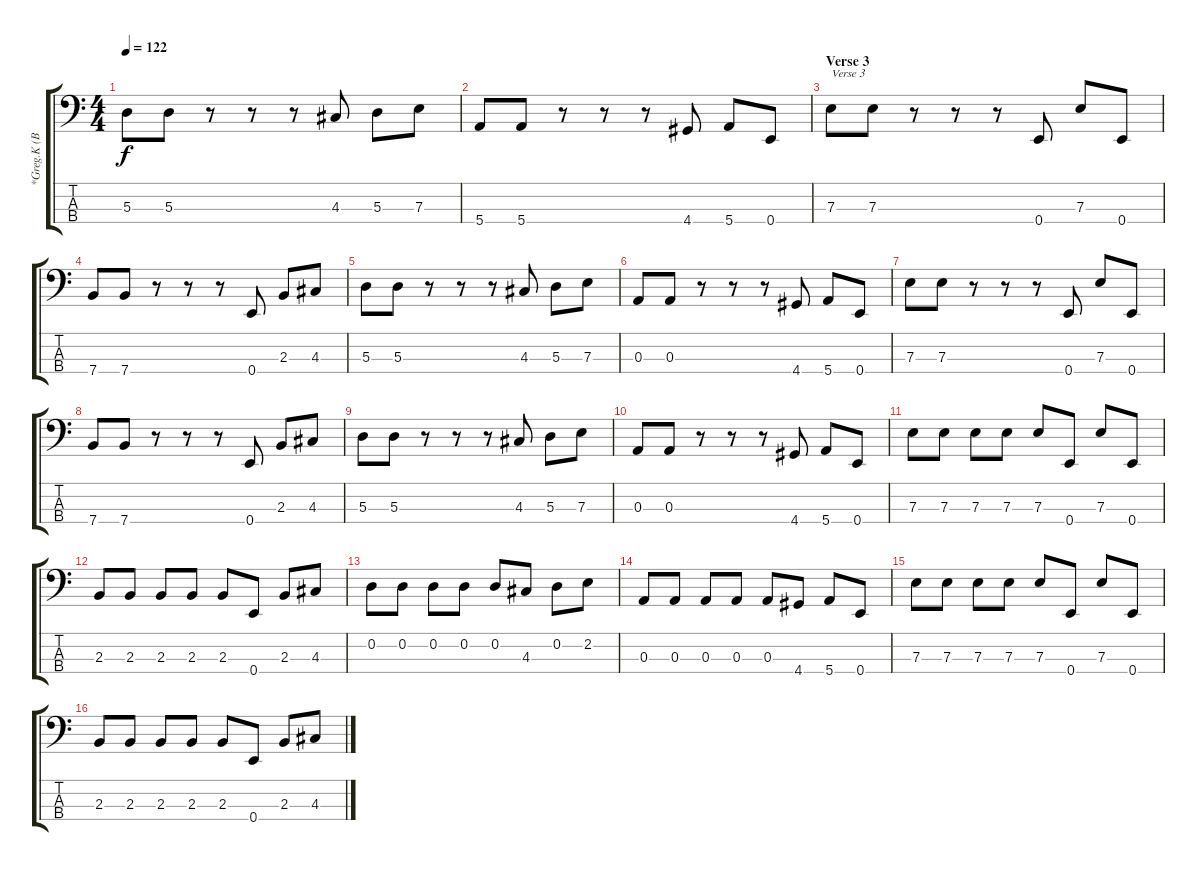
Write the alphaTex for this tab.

\track ("*Greg.K (Bass)" "*Greg.K (B") {instrument electricbasspick}
\staff {score tabs}
\tuning (G2 D2 A1 E1) {hide}
\ts (4 4)
\tempo 122
\clef f4
\ks c
5.3.8{dy f} 5.3.8 r.8 r.8 r.8 4.3.8 5.3.8 7.3.8 |
5.4.8 5.4.8 r.8 r.8 r.8 4.4.8 5.4.8 0.4.8 |
\section ("" "Verse 3")
7.3.8{txt "Verse 3"} 7.3.8 r.8 r.8 r.8 0.4.8 7.3.8 0.4.8 |
7.4.8 7.4.8 r.8 r.8 r.8 0.4.8 2.3.8 4.3.8 |
5.3.8 5.3.8 r.8 r.8 r.8 4.3.8 5.3.8 7.3.8 |
0.3.8 0.3.8 r.8 r.8 r.8 4.4.8 5.4.8 0.4.8 |
7.3.8 7.3.8 r.8 r.8 r.8 0.4.8 7.3.8 0.4.8 |
7.4.8 7.4.8 r.8 r.8 r.8 0.4.8 2.3.8 4.3.8 |
5.3.8 5.3.8 r.8 r.8 r.8 4.3.8 5.3.8 7.3.8 |
0.3.8 0.3.8 r.8 r.8 r.8 4.4.8 5.4.8 0.4.8 |
7.3.8 7.3.8 7.3.8 7.3.8 7.3.8 0.4.8 7.3.8 0.4.8 |
2.3.8 2.3.8 2.3.8 2.3.8 2.3.8 0.4.8 2.3.8 4.3.8 |
0.2.8 0.2.8 0.2.8 0.2.8 0.2.8 4.3.8 0.2.8 2.2.8 |
0.3.8 0.3.8 0.3.8 0.3.8 0.3.8 4.4.8 5.4.8 0.4.8 |
7.3.8 7.3.8 7.3.8 7.3.8 7.3.8 0.4.8 7.3.8 0.4.8 |
2.3.8 2.3.8 2.3.8 2.3.8 2.3.8 0.4.8 2.3.8 4.3.8
